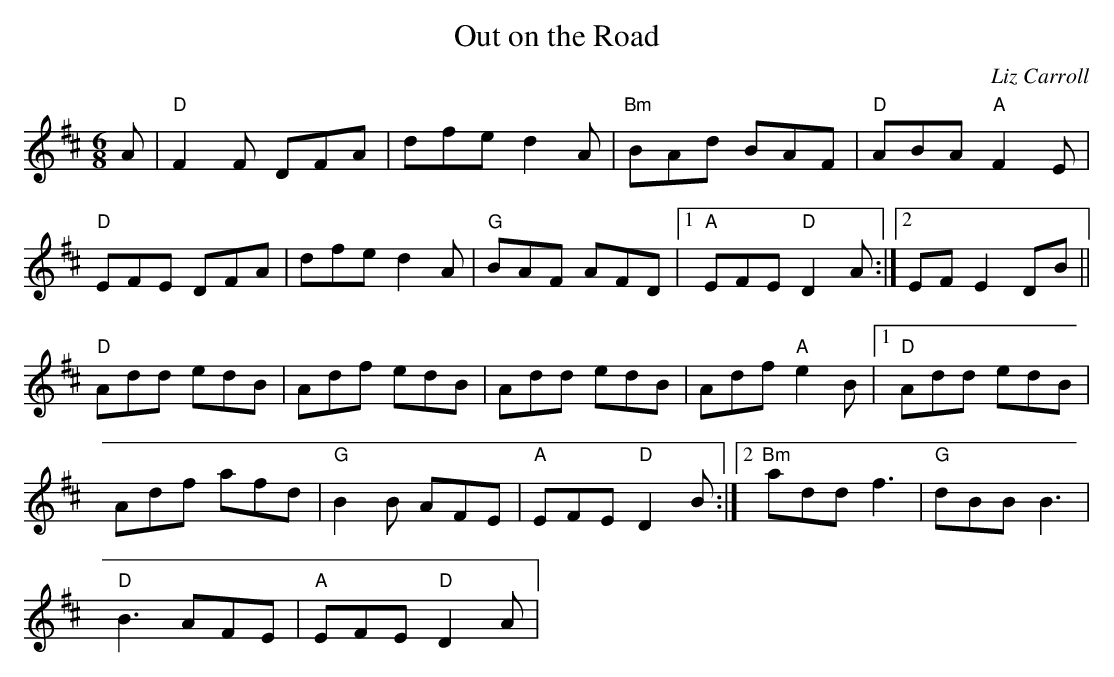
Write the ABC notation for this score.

X:1
T:Out on the Road
C:Liz Carroll
M:6/8
L:1/8
K:D
A|"D"F2F DFA|dfe d2A|"Bm"BAd BAF|"D"ABA "A"F2E|!
"D"EFE DFA|dfe d2A|"G"BAF AFD|1 "A"EFE "D"D2A:|2 EFE2DB||!
"D"Add edB|Adf edB|Add edB|Adf "A"e2B|1 "D"Add edB|!
Adf afd|"G"B2B AFE|"A"EFE "D"D2B:|2 "Bm"add f3|"G"dBB B3|!
"D"B3 AFE|"A"EFE "D"D2A|
